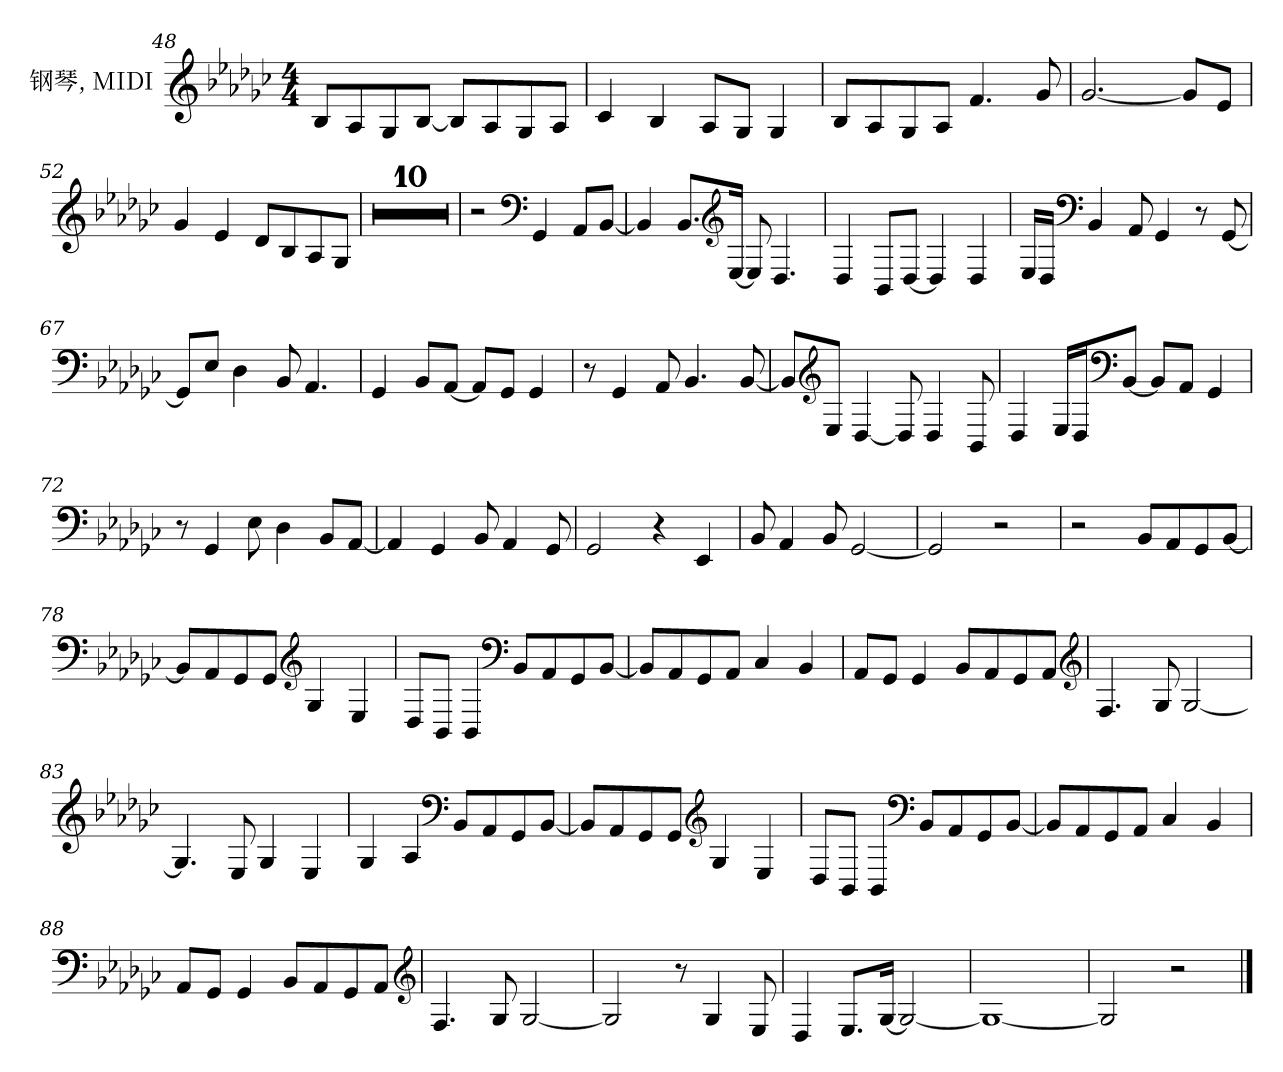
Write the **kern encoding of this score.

**kern
*part1
*staff1
*I"钢琴, MIDI
*clefG2
*k[b-e-a-d-g-c-]
*M4/4
=48
8B-L
8A-
8G-
[8B-J
8B-L]
8A-
8G-
8A-J
=49
4c-
4B-
8A-L
8G-J
4G-
=50
8B-L
8A-
8G-
8A-J
4.f
8g-
=51
[2.g-
8g-L]
8e-J
=52
4g-
4e-
8d-L
8B-
8A-
8G-J
=53
1r
=54
1r
=55
1r
=56
1r
=57
1r
=58
1r
=59
1r
=60
1r
=61
1r
=62
1r
=63
2r
*clefF4
4GG-
8AA-L
[8BB-J
=64
4BB-]
8.BB-L
*clefG2
[16E-Jk
8E-]
4.D-
=65
4D-
8BB-L
[8D-J
4D-]
4D-
=66
16E-LL
16D-JJ
*clefF4
4BB-
8AA-
4GG-
8r
[8GG-
=67
8GG-L]
8E-J
4D-
8BB-
4.AA-
=68
4GG-
8BB-L
[8AA-J
8AA-L]
8GG-J
4GG-
=69
8r
4GG-
8AA-
4.BB-
[8BB-
=70
8BB-L]
*clefG2
8E-J
[4D-
8D-]
4D-
8BB-
=71
4D-
16E-LL
16D-J
*clefF4
[8BB-J
8BB-L]
8AA-J
4GG-
=72
8r
4GG-
8E-
4D-
8BB-L
[8AA-J
=73
4AA-]
4GG-
8BB-
4AA-
8GG-
=74
2GG-
4r
4EE-
=75
8BB-
4AA-
8BB-
[2GG-
=76
2GG-]
2r
=77
2r
8BB-L
8AA-
8GG-
[8BB-J
=78
8BB-L]
8AA-
8GG-
8GG-J
*clefG2
4G-
4E-
=79
8D-L
8BB-J
4BB-
*clefF4
8BB-L
8AA-
8GG-
[8BB-J
=80
8BB-L]
8AA-
8GG-
8AA-J
4C-
4BB-
=81
8AA-L
8GG-J
4GG-
8BB-L
8AA-
8GG-
8AA-J
*clefG2
=82
4.F
8G-
[2G-
=83
4.G-]
8E-
4G-
4E-
=84
4G-
4A-
*clefF4
8BB-L
8AA-
8GG-
[8BB-J
=85
8BB-L]
8AA-
8GG-
8GG-J
*clefG2
4G-
4E-
=86
8D-L
8BB-J
4BB-
*clefF4
8BB-L
8AA-
8GG-
[8BB-J
=87
8BB-L]
8AA-
8GG-
8AA-J
4C-
4BB-
=88
8AA-L
8GG-J
4GG-
8BB-L
8AA-
8GG-
8AA-J
*clefG2
=89
4.F
8G-
[2G-
=90
2G-]
8r
4G-
8E-
=91
4D-
8.E-L
[16G-Jk
2G-_
=92
1G-_
=93
2G-]
2r
==
*-
